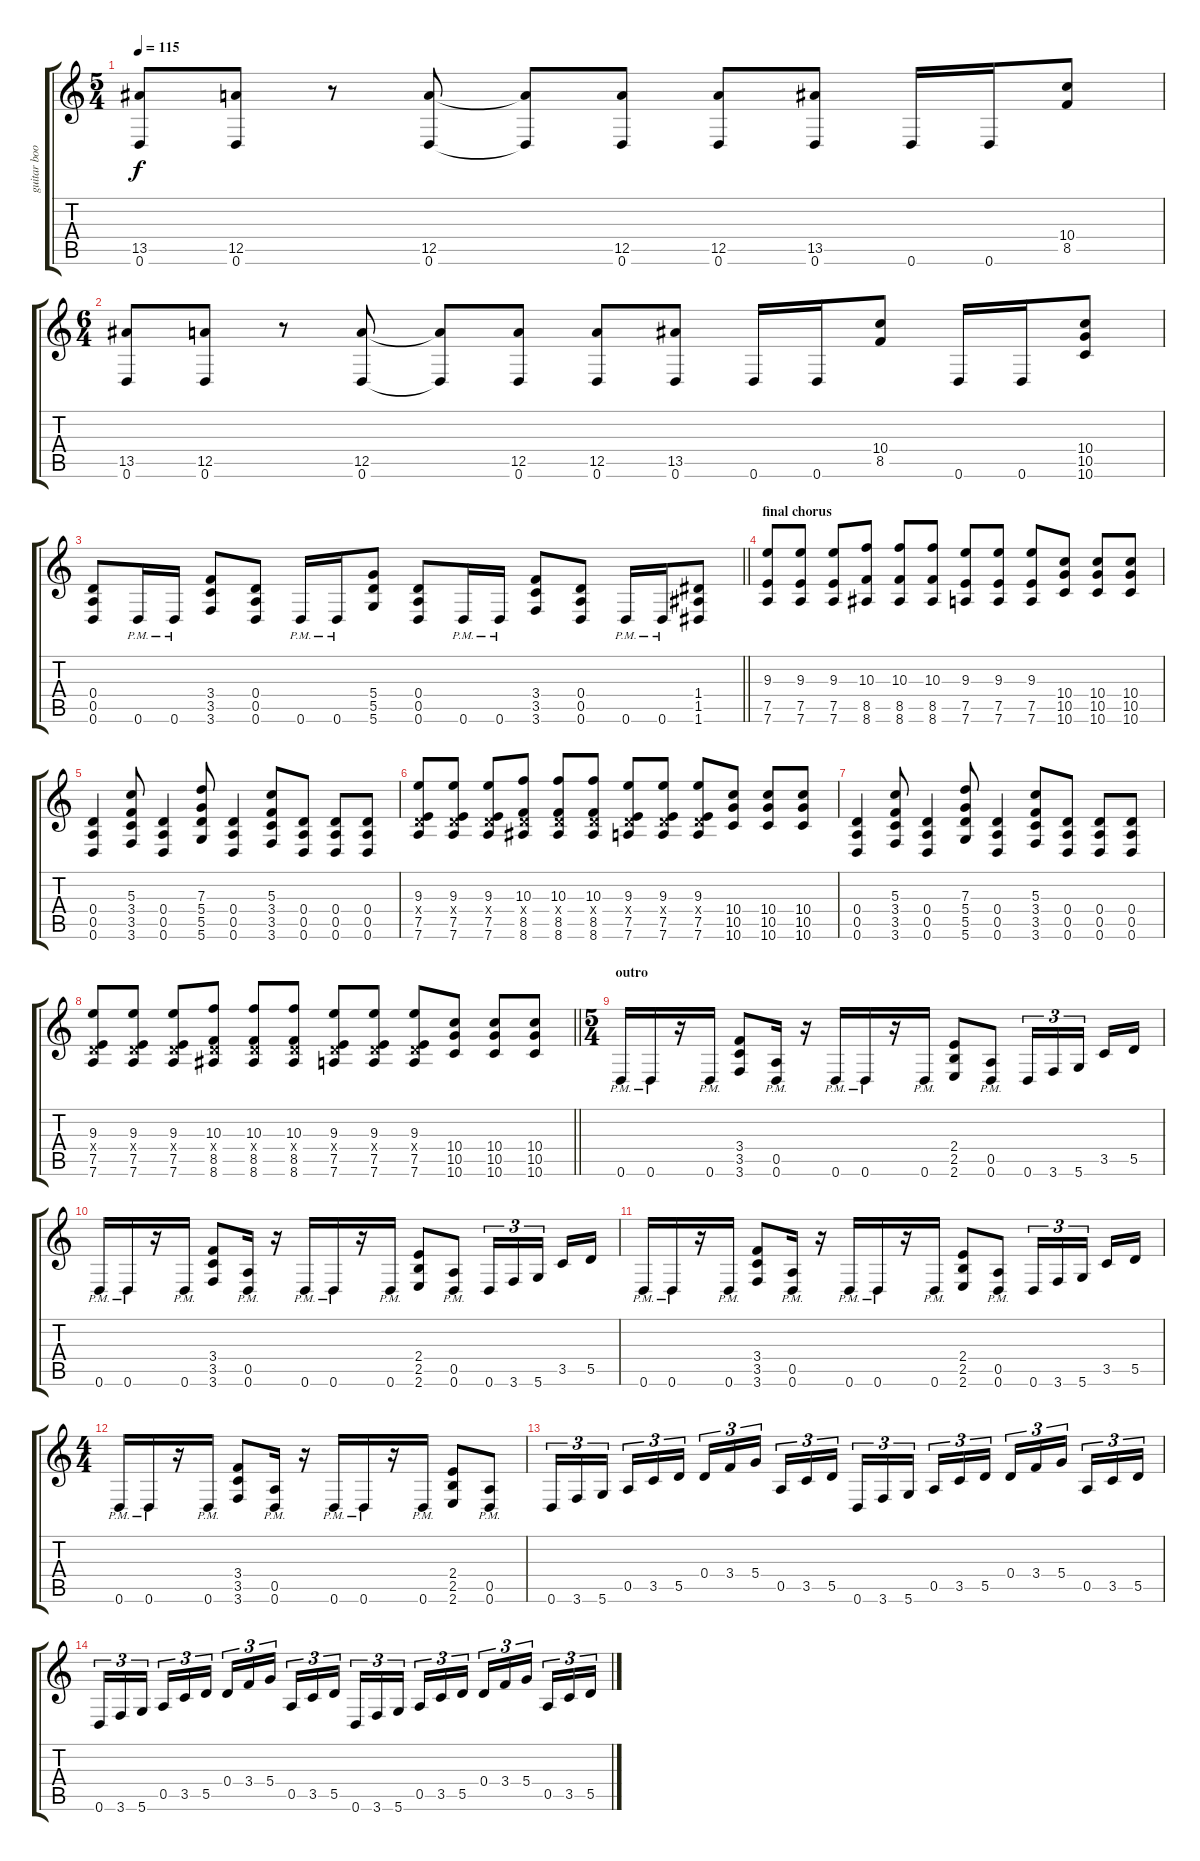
\track ("guitar boost" "guitar boo") {instrument distortionguitar}
\staff {score tabs}
\tuning (E4 B3 G3 D3 A2 D2) {hide}
\ts (5 4)
\tempo 115
\clef g2
\ks c
(13.5 0.6).8{dy f} (12.5 0.6).8 r.8 (12.5 0.6).8 (12.5{t} 0.6{t}).8 (12.5 0.6).8 (12.5 0.6).8 (13.5 0.6).8 0.6.16 0.6.16 (10.4 8.5).8 |
\ts (6 4)
(13.5 0.6).8 (12.5 0.6).8 r.8 (12.5 0.6).8 (12.5{t} 0.6{t}).8 (12.5 0.6).8 (12.5 0.6).8 (13.5 0.6).8 0.6.16 0.6.16 (10.4 8.5).8 0.6.16 0.6.16 (10.4 10.5 10.6).8 |
\barLineRight lightlight
(0.4 0.5 0.6).8 0.6{pm}.16 0.6{pm}.16 (3.4 3.5 3.6).8 (0.4 0.5 0.6).8 0.6{pm}.16 0.6{pm}.16 (5.4 5.5 5.6).8 (0.4 0.5 0.6).8 0.6{pm}.16 0.6{pm}.16 (3.4 3.5 3.6).8 (0.4 0.5 0.6).8 0.6{pm}.16 0.6{pm}.16 (1.4 1.5 1.6).8 |
\section ("" "final chorus")
(9.3 7.5 7.6).8 (9.3 7.5 7.6).8 (9.3 7.5 7.6).8 (10.3 8.5 8.6).8 (10.3 8.5 8.6).8 (10.3 8.5 8.6).8 (9.3 7.5 7.6).8 (9.3 7.5 7.6).8 (9.3 7.5 7.6).8 (10.4 10.5 10.6).8 (10.4 10.5 10.6).8 (10.4 10.5 10.6).8 |
(0.4 0.5 0.6).4 (5.3 3.4 3.5 3.6).8 (0.4 0.5 0.6).4 (7.3 5.4 5.5 5.6).8 (0.4 0.5 0.6).4 (5.3 3.4 3.5 3.6).8 (0.4 0.5 0.6).8 (0.4 0.5 0.6).8 (0.4 0.5 0.6).8 |
(9.3 0.4{x} 7.5 7.6).8 (9.3 0.4{x} 7.5 7.6).8 (9.3 0.4{x} 7.5 7.6).8 (10.3 0.4{x} 8.5 8.6).8 (10.3 0.4{x} 8.5 8.6).8 (10.3 0.4{x} 8.5 8.6).8 (9.3 0.4{x} 7.5 7.6).8 (9.3 0.4{x} 7.5 7.6).8 (9.3 0.4{x} 7.5 7.6).8 (10.4 10.5 10.6).8 (10.4 10.5 10.6).8 (10.4 10.5 10.6).8 |
(0.4 0.5 0.6).4 (5.3 3.4 3.5 3.6).8 (0.4 0.5 0.6).4 (7.3 5.4 5.5 5.6).8 (0.4 0.5 0.6).4 (5.3 3.4 3.5 3.6).8 (0.4 0.5 0.6).8 (0.4 0.5 0.6).8 (0.4 0.5 0.6).8 |
\barLineRight lightlight
(9.3 0.4{x} 7.5 7.6).8 (9.3 0.4{x} 7.5 7.6).8 (9.3 0.4{x} 7.5 7.6).8 (10.3 0.4{x} 8.5 8.6).8 (10.3 0.4{x} 8.5 8.6).8 (10.3 0.4{x} 8.5 8.6).8 (9.3 0.4{x} 7.5 7.6).8 (9.3 0.4{x} 7.5 7.6).8 (9.3 0.4{x} 7.5 7.6).8 (10.4 10.5 10.6).8 (10.4 10.5 10.6).8 (10.4 10.5 10.6).8 |
\ts (5 4)
\section ("" "outro")
0.6{pm}.16 0.6{pm}.16 r.16 0.6{pm}.16 (3.4 3.5 3.6).8 (0.5{pm} 0.6{pm}).16 r.16 0.6{pm}.16 0.6{pm}.16 r.16 0.6{pm}.16 (2.4 2.5 2.6).8 (0.5{pm} 0.6{pm}).8 0.6.16{tu (3 2)} 3.6.16{tu (3 2)} 5.6.16{tu (3 2) beam splitsecondary} 3.5.16 5.5.16 |
0.6{pm}.16 0.6{pm}.16 r.16 0.6{pm}.16 (3.4 3.5 3.6).8 (0.5{pm} 0.6{pm}).16 r.16 0.6{pm}.16 0.6{pm}.16 r.16 0.6{pm}.16 (2.4 2.5 2.6).8 (0.5{pm} 0.6{pm}).8 0.6.16{tu (3 2)} 3.6.16{tu (3 2)} 5.6.16{tu (3 2) beam splitsecondary} 3.5.16 5.5.16 |
0.6{pm}.16 0.6{pm}.16 r.16 0.6{pm}.16 (3.4 3.5 3.6).8 (0.5{pm} 0.6{pm}).16 r.16 0.6{pm}.16 0.6{pm}.16 r.16 0.6{pm}.16 (2.4 2.5 2.6).8 (0.5{pm} 0.6{pm}).8 0.6.16{tu (3 2)} 3.6.16{tu (3 2)} 5.6.16{tu (3 2) beam splitsecondary} 3.5.16 5.5.16 |
\ts (4 4)
0.6{pm}.16 0.6{pm}.16 r.16 0.6{pm}.16 (3.4 3.5 3.6).8 (0.5{pm} 0.6{pm}).16 r.16 0.6{pm}.16 0.6{pm}.16 r.16 0.6{pm}.16 (2.4 2.5 2.6).8 (0.5{pm} 0.6{pm}).8 |
0.6.16{tu (3 2)} 3.6.16{tu (3 2)} 5.6.16{tu (3 2) beam splitsecondary} 0.5.16{tu (3 2)} 3.5.16{tu (3 2)} 5.5.16{tu (3 2)} 0.4.16{tu (3 2)} 3.4.16{tu (3 2)} 5.4.16{tu (3 2) beam splitsecondary} 0.5.16{tu (3 2)} 3.5.16{tu (3 2)} 5.5.16{tu (3 2)} 0.6.16{tu (3 2)} 3.6.16{tu (3 2)} 5.6.16{tu (3 2) beam splitsecondary} 0.5.16{tu (3 2)} 3.5.16{tu (3 2)} 5.5.16{tu (3 2)} 0.4.16{tu (3 2)} 3.4.16{tu (3 2)} 5.4.16{tu (3 2) beam splitsecondary} 0.5.16{tu (3 2)} 3.5.16{tu (3 2)} 5.5.16{tu (3 2)} |
0.6.16{tu (3 2)} 3.6.16{tu (3 2)} 5.6.16{tu (3 2) beam splitsecondary} 0.5.16{tu (3 2)} 3.5.16{tu (3 2)} 5.5.16{tu (3 2)} 0.4.16{tu (3 2)} 3.4.16{tu (3 2)} 5.4.16{tu (3 2) beam splitsecondary} 0.5.16{tu (3 2)} 3.5.16{tu (3 2)} 5.5.16{tu (3 2)} 0.6.16{tu (3 2)} 3.6.16{tu (3 2)} 5.6.16{tu (3 2) beam splitsecondary} 0.5.16{tu (3 2)} 3.5.16{tu (3 2)} 5.5.16{tu (3 2)} 0.4.16{tu (3 2)} 3.4.16{tu (3 2)} 5.4.16{tu (3 2) beam splitsecondary} 0.5.16{tu (3 2)} 3.5.16{tu (3 2)} 5.5.16{tu (3 2)}
